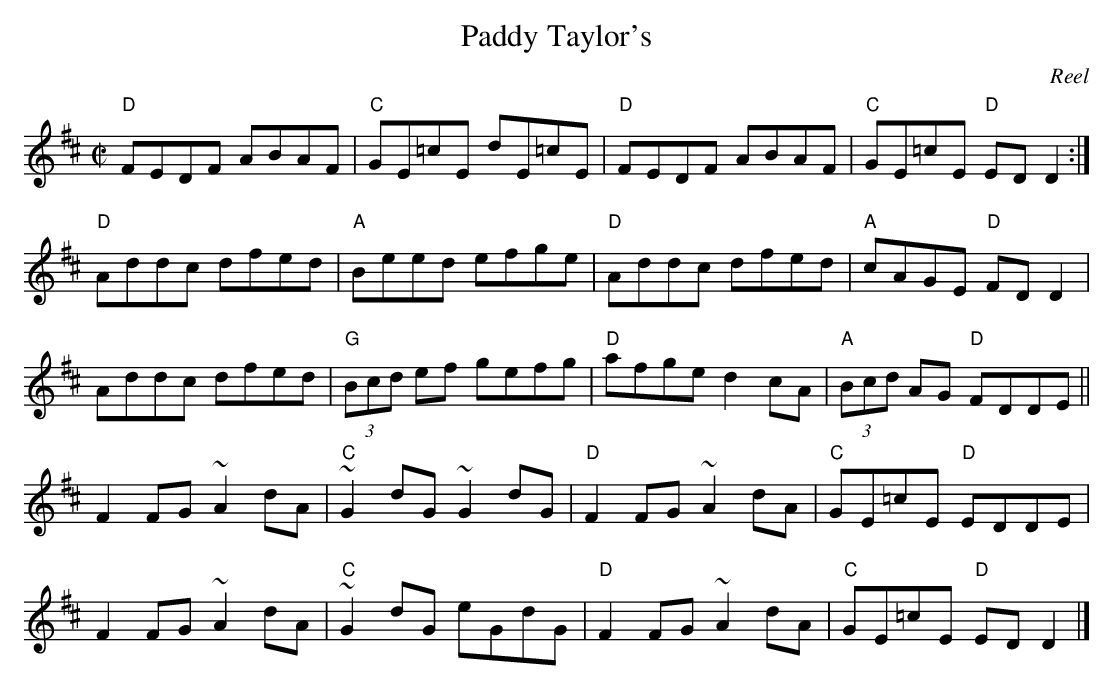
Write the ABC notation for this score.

X:1
T:Paddy Taylor's
M:C|
L:1/8
C:Reel
K:D
"D"FEDF ABAF|"C"GE=cE dE=cE|"D"FEDF ABAF|"C"GE=cE "D"EDD2:|]
"D"Addc dfed|"A"Beed efge|"D"Addc dfed|"A"cAGE "D"FDD2|
Addc dfed|"G"(3Bcd ef gefg|"D"afge d2cA|"A"(3Bcd AG "D"FDDE||
F2FG ~A2dA|"C"~G2dG ~G2dG|"D"F2FG ~A2dA|"C"GE=cE "D"EDDE|
F2FG ~A2dA|"C"~G2dG eGdG|"D"F2FG ~A2dA|"C"GE=cE "D"EDD2|]
